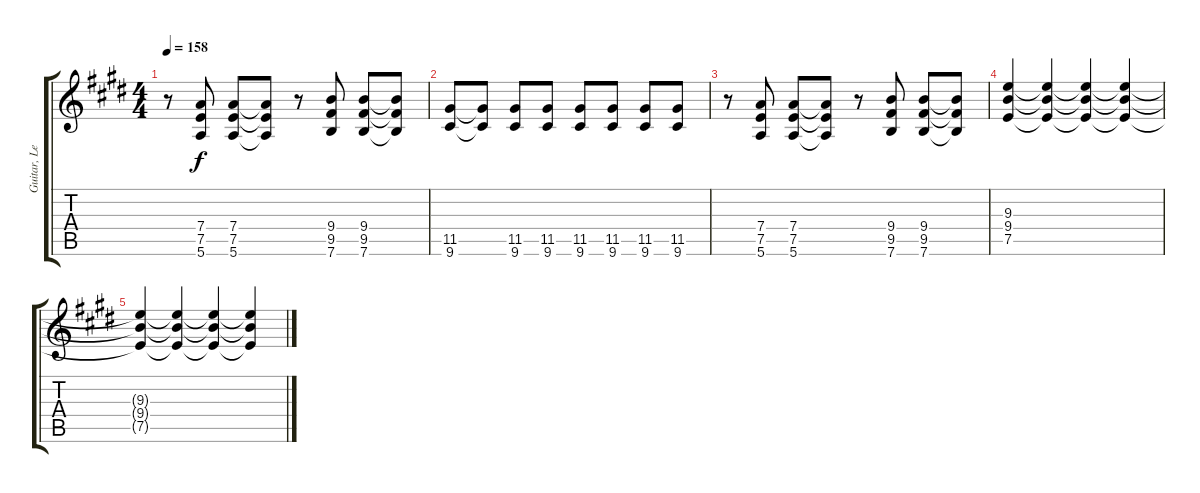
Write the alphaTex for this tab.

\track ("Guitar, Lead" "Guitar, Le") {instrument distortionguitar}
\staff {score tabs}
\tuning (E4 B3 G3 D3 A2 E2) {hide}
\ts (4 4)
\tempo 158
\clef g2
\ks c#minor
r.8{dy f} (7.4 7.5 5.6).8 (7.4 7.5 5.6).8 (7.4{t} 7.5{t} 5.6{t}).8 r.8 (9.4 9.5 7.6).8 (9.4 9.5 7.6).8 (9.4{t} 9.5{t} 7.6{t}).8 |
(11.5 9.6).8 (11.5{t} 9.6{t}).8 (11.5 9.6).8 (11.5 9.6).8 (11.5 9.6).8 (11.5 9.6).8 (11.5 9.6).8 (11.5 9.6).8 |
r.8 (7.4 7.5 5.6).8 (7.4 7.5 5.6).8 (7.4{t} 7.5{t} 5.6{t}).8 r.8 (9.4 9.5 7.6).8 (9.4 9.5 7.6).8 (9.4{t} 9.5{t} 7.6{t}).8 |
(9.3 9.4 7.5).4 (9.3{t} 9.4{t} 7.5{t}).4 (9.3{t} 9.4{t} 7.5{t}).4 (9.3{t} 9.4{t} 7.5{t}).4 |
(9.3{t} 9.4{t} 7.5{t}).4 (9.3{t} 9.4{t} 7.5{t}).4 (9.3{t} 9.4{t} 7.5{t}).4 (9.3{t} 9.4{t} 7.5{t}).4
